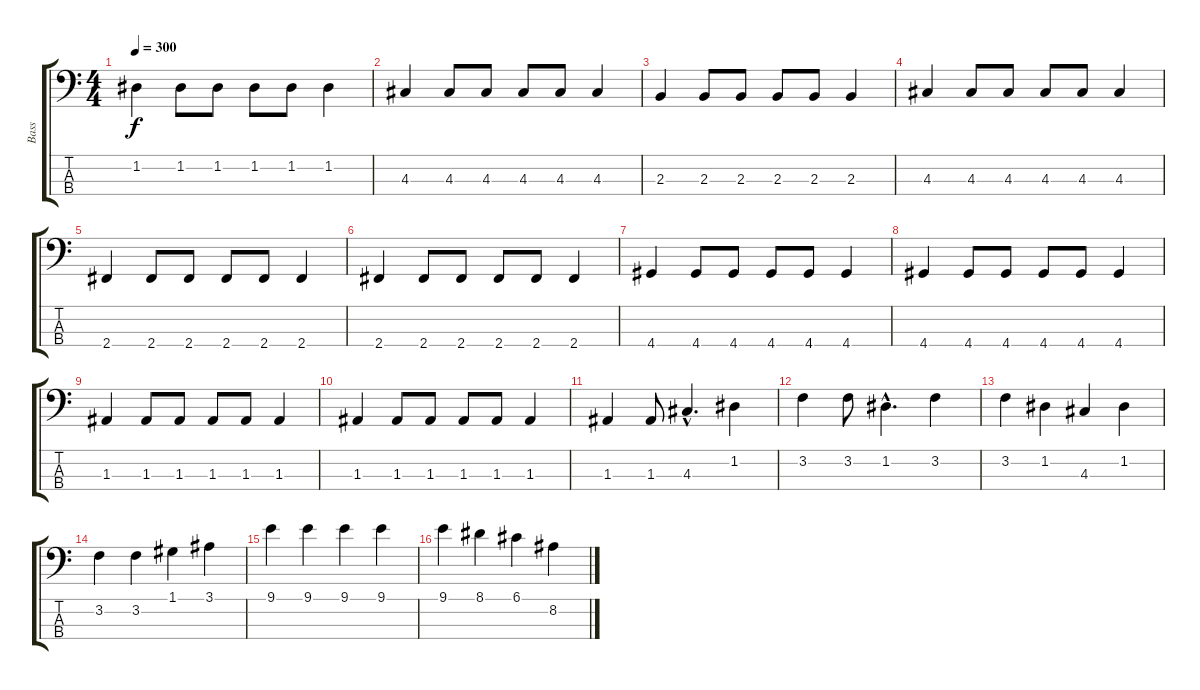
\track ("Bass" "Bass") {instrument electricbasspick}
\staff {score tabs}
\tuning (G2 D2 A1 E1) {hide}
\ts (4 4)
\tempo 300
\clef f4
\ks c
1.2.4{dy f} 1.2.8 1.2.8 1.2.8 1.2.8 1.2.4 |
4.3.4 4.3.8 4.3.8 4.3.8 4.3.8 4.3.4 |
2.3.4 2.3.8 2.3.8 2.3.8 2.3.8 2.3.4 |
4.3.4 4.3.8 4.3.8 4.3.8 4.3.8 4.3.4 |
2.4.4 2.4.8 2.4.8 2.4.8 2.4.8 2.4.4 |
2.4.4 2.4.8 2.4.8 2.4.8 2.4.8 2.4.4 |
4.4.4 4.4.8 4.4.8 4.4.8 4.4.8 4.4.4 |
4.4.4 4.4.8 4.4.8 4.4.8 4.4.8 4.4.4 |
1.3.4 1.3.8 1.3.8 1.3.8 1.3.8 1.3.4 |
1.3.4 1.3.8 1.3.8 1.3.8 1.3.8 1.3.4 |
1.3.4 1.3.8 4.3{hac}.4{d} 1.2.4 |
3.2.4 3.2.8 1.2{hac}.4{d} 3.2.4 |
3.2.4 1.2.4 4.3.4 1.2.4 |
3.2.4 3.2.4 1.1.4 3.1.4 |
9.1.4 9.1.4 9.1.4 9.1.4 |
9.1.4 8.1.4 6.1.4 8.2.4
